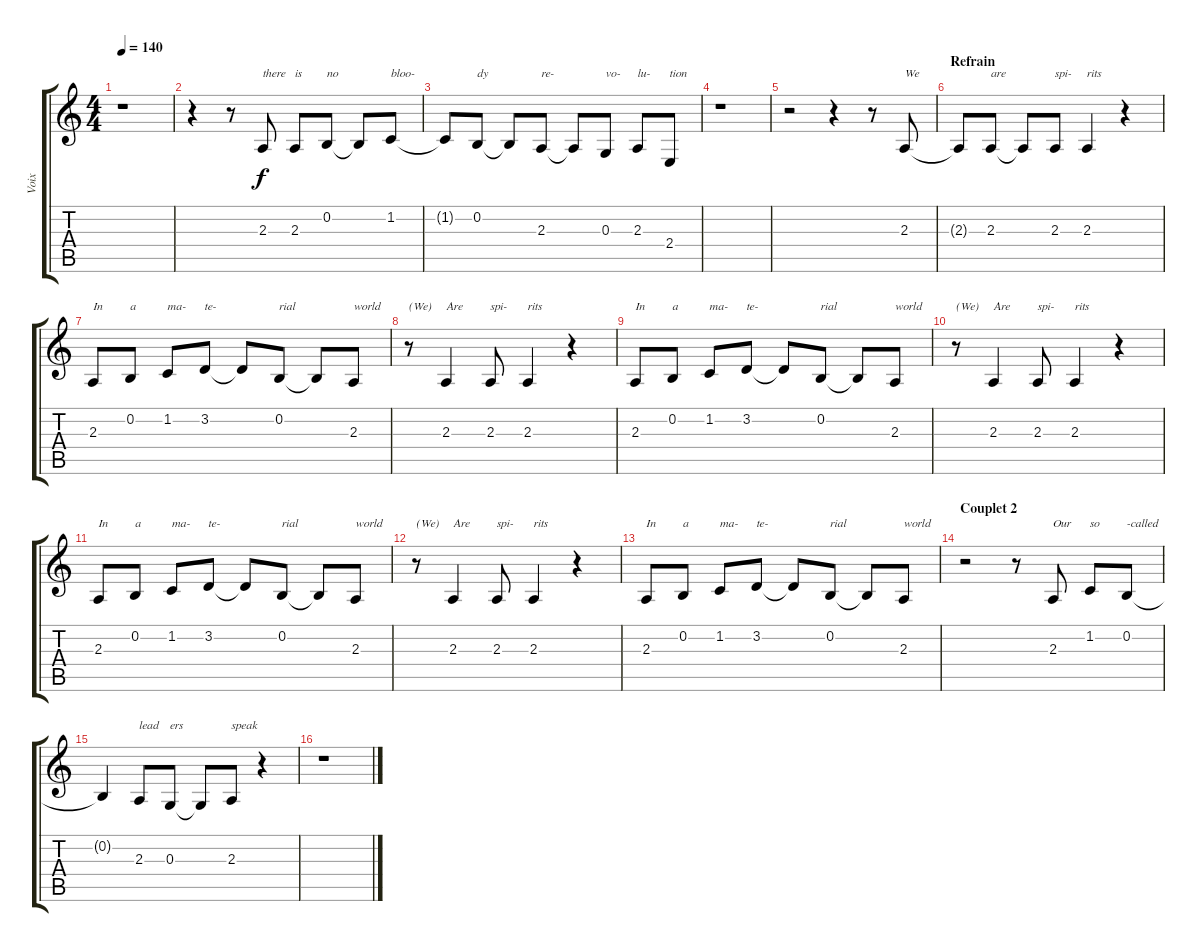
\track ("Voix" "Voix") {instrument clarinet}
\staff {score tabs}
\tuning (E4 B3 G3 D3 A2 E2) {hide}
\ts (4 4)
\tempo 140
\clef g2
\ks c
r.1{dy f} |
r.4 r.8 2.3.8{txt "there"} 2.3.8{txt "is"} 0.2.8{txt "no"} 0.2{t}.8 1.2.8{txt "bloo-"} |
1.2{t}.8 0.2.8{txt "dy"} 0.2{t}.8 2.3.8{txt "re-"} 2.3{t}.8 0.3.8{txt "vo-"} 2.3.8{txt "lu-"} 2.4.8{txt "tion"} |
r.1 |
r.2 r.4 r.8 2.3.8{txt "We"} |
\section ("" "Refrain")
2.3{t}.8 2.3.8{txt "are"} 2.3{t}.8 2.3.8{txt "spi-"} 2.3.4{txt "rits"} r.4 |
2.3.8{txt "In"} 0.2.8{txt "a"} 1.2.8{txt "ma-"} 3.2.8{txt "te-"} 3.2{t}.8 0.2.8{txt "rial"} 0.2{t}.8 2.3.8{txt "world"} |
r.8{txt "(We)"} 2.3.4{txt "Are"} 2.3.8{txt "spi-"} 2.3.4{txt "rits"} r.4 |
2.3.8{txt "In"} 0.2.8{txt "a"} 1.2.8{txt "ma-"} 3.2.8{txt "te-"} 3.2{t}.8 0.2.8{txt "rial"} 0.2{t}.8 2.3.8{txt "world"} |
r.8{txt "(We)"} 2.3.4{txt "Are"} 2.3.8{txt "spi-"} 2.3.4{txt "rits"} r.4 |
2.3.8{txt "In"} 0.2.8{txt "a"} 1.2.8{txt "ma-"} 3.2.8{txt "te-"} 3.2{t}.8 0.2.8{txt "rial"} 0.2{t}.8 2.3.8{txt "world"} |
r.8{txt "(We)"} 2.3.4{txt "Are"} 2.3.8{txt "spi-"} 2.3.4{txt "rits"} r.4 |
2.3.8{txt "In"} 0.2.8{txt "a"} 1.2.8{txt "ma-"} 3.2.8{txt "te-"} 3.2{t}.8 0.2.8{txt "rial"} 0.2{t}.8 2.3.8{txt "world"} |
\section ("" "Couplet 2")
r.2 r.8 2.3.8{txt "Our"} 1.2.8{txt "so"} 0.2.8{txt "-called"} |
0.2{t}.4 2.3.8{txt "lead"} 0.3.8{txt "ers"} 0.3{t}.8 2.3.8{txt "speak"} r.4 |
r.1
